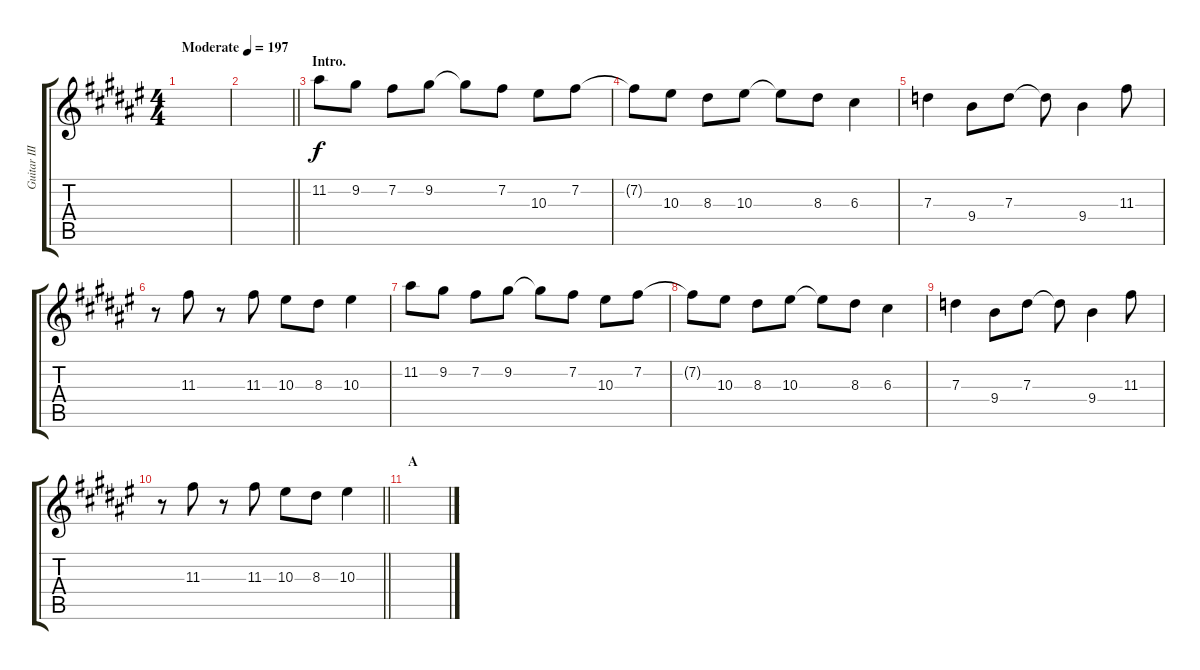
\track ("Guitar III (Nakano Azusa)" "Guitar III") {instrument distortionguitar}
\staff {score tabs}
\tuning (E4 B3 G3 D3 A2 E2) {hide}
\ts (4 4)
\tempo (197 "Moderate")
\clef g2
\ks f#
|
\barLineRight lightlight
|
\section ("" "Intro.")
11.2.8 9.2.8 7.2.8 9.2.8 9.2{t}.8 7.2.8 10.3.8 7.2.8 |
7.2{t}.8 10.3.8 8.3.8 10.3.8 10.3{t}.8 8.3.8 6.3.4 |
7.3.4 9.4.8 7.3.8 7.3{t}.8 9.4.4 11.3.8 |
r.8 11.3.8 r.8 11.3.8 10.3.8 8.3.8 10.3.4 |
11.2.8 9.2.8 7.2.8 9.2.8 9.2{t}.8 7.2.8 10.3.8 7.2.8 |
7.2{t}.8 10.3.8 8.3.8 10.3.8 10.3{t}.8 8.3.8 6.3.4 |
7.3.4 9.4.8 7.3.8 7.3{t}.8 9.4.4 11.3.8 |
\barLineRight lightlight
r.8 11.3.8 r.8 11.3.8 10.3.8 8.3.8 10.3.4 |
\section ("" "A")
